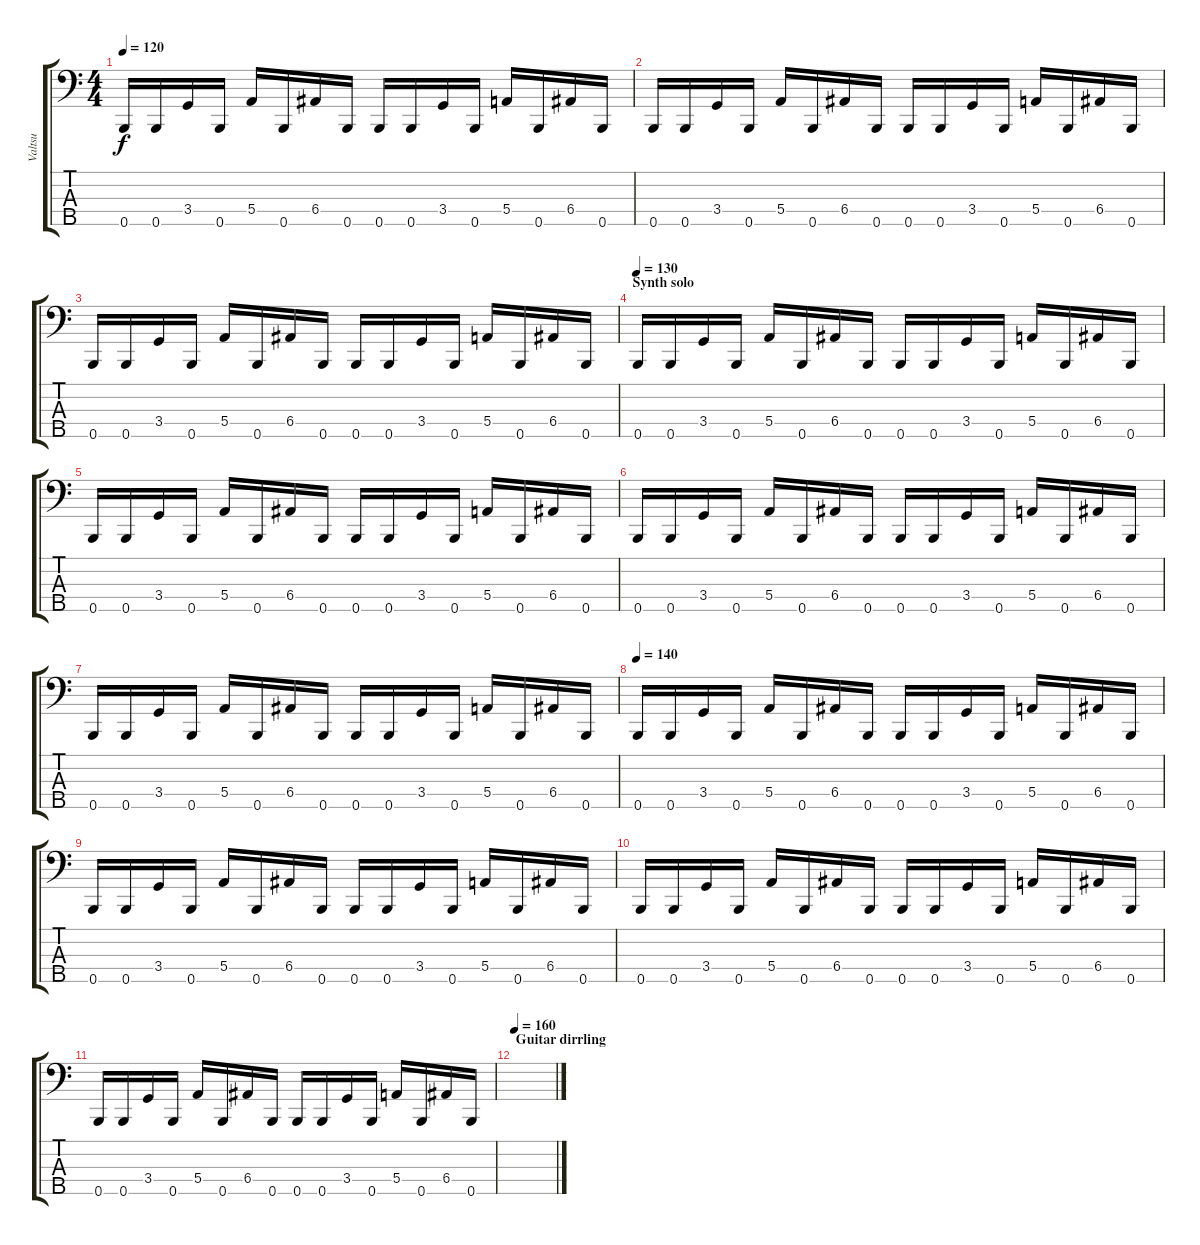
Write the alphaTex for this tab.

\track ("Valtsu" "Valtsu") {instrument electricbasspick}
\staff {score tabs}
\tuning (G2 D2 A1 E1 B0) {hide}
\ts (4 4)
\tempo 120
\clef f4
\ks c
0.5.16{dy f} 0.5.16 3.4.16 0.5.16 5.4.16 0.5.16 6.4.16 0.5.16 0.5.16 0.5.16 3.4.16 0.5.16 5.4.16 0.5.16 6.4.16 0.5.16 |
0.5.16 0.5.16 3.4.16 0.5.16 5.4.16 0.5.16 6.4.16 0.5.16 0.5.16 0.5.16 3.4.16 0.5.16 5.4.16 0.5.16 6.4.16 0.5.16 |
0.5.16 0.5.16 3.4.16 0.5.16 5.4.16 0.5.16 6.4.16 0.5.16 0.5.16 0.5.16 3.4.16 0.5.16 5.4.16 0.5.16 6.4.16 0.5.16 |
\section ("" "Synth solo")
\tempo 130
0.5.16 0.5.16 3.4.16 0.5.16 5.4.16 0.5.16 6.4.16 0.5.16 0.5.16 0.5.16 3.4.16 0.5.16 5.4.16 0.5.16 6.4.16 0.5.16 |
0.5.16 0.5.16 3.4.16 0.5.16 5.4.16 0.5.16 6.4.16 0.5.16 0.5.16 0.5.16 3.4.16 0.5.16 5.4.16 0.5.16 6.4.16 0.5.16 |
0.5.16 0.5.16 3.4.16 0.5.16 5.4.16 0.5.16 6.4.16 0.5.16 0.5.16 0.5.16 3.4.16 0.5.16 5.4.16 0.5.16 6.4.16 0.5.16 |
0.5.16 0.5.16 3.4.16 0.5.16 5.4.16 0.5.16 6.4.16 0.5.16 0.5.16 0.5.16 3.4.16 0.5.16 5.4.16 0.5.16 6.4.16 0.5.16 |
\tempo 140
0.5.16 0.5.16 3.4.16 0.5.16 5.4.16 0.5.16 6.4.16 0.5.16 0.5.16 0.5.16 3.4.16 0.5.16 5.4.16 0.5.16 6.4.16 0.5.16 |
0.5.16 0.5.16 3.4.16 0.5.16 5.4.16 0.5.16 6.4.16 0.5.16 0.5.16 0.5.16 3.4.16 0.5.16 5.4.16 0.5.16 6.4.16 0.5.16 |
0.5.16 0.5.16 3.4.16 0.5.16 5.4.16 0.5.16 6.4.16 0.5.16 0.5.16 0.5.16 3.4.16 0.5.16 5.4.16 0.5.16 6.4.16 0.5.16 |
0.5.16 0.5.16 3.4.16 0.5.16 5.4.16 0.5.16 6.4.16 0.5.16 0.5.16 0.5.16 3.4.16 0.5.16 5.4.16 0.5.16 6.4.16 0.5.16 |
\section ("" "Guitar dirrling")
\tempo 160
